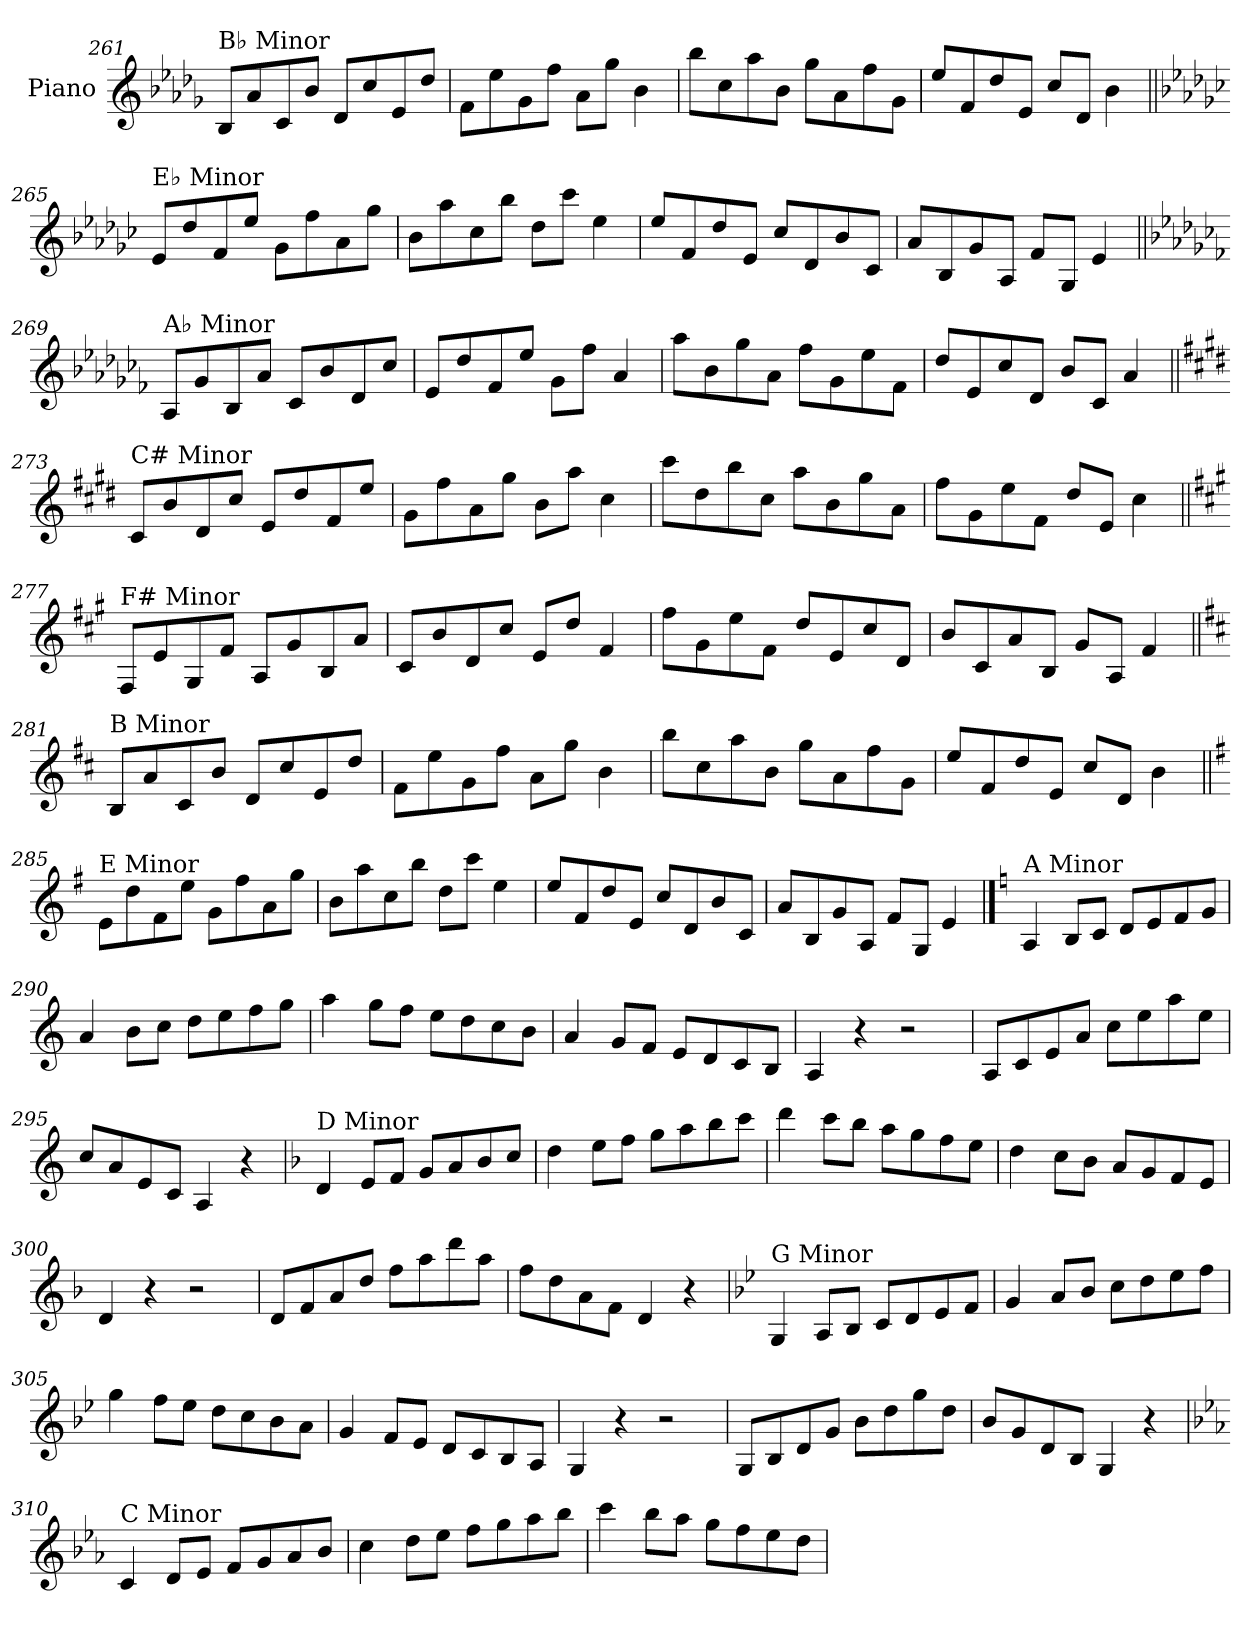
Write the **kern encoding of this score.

**kern
*part1
*staff1
*I"Piano
*I'Pno.
!!LO:LB:g=z
*clefG2
*k[b-e-a-d-g-]
=261
!LO:TX:a:t=B♭ Minor
8B-/L
8a-/
8c/
8b-/J
8d-/L
8cc/
8e-/
8dd-/J
=262
8f\L
8ee-\
8g-\
8ff\J
8a-\L
8gg-\J
4b-\
=263
8bb-\L
8cc\
8aa-\
8b-\J
8gg-\L
8a-\
8ff\
8g-\J
=264
8ee-/L
8f/
8dd-/
8e-/J
8cc/L
8d-/J
4b-\
!!LO:LB:g=z
=265||
*k[b-e-a-d-g-c-]
!LO:TX:a:t=E♭ Minor
8e-/L
8dd-/
8f/
8ee-/J
8g-\L
8ff\
8a-\
8gg-\J
=266
8b-\L
8aa-\
8cc-\
8bb-\J
8dd-\L
8ccc-\J
4ee-\
=267
8ee-/L
8f/
8dd-/
8e-/J
8cc-/L
8d-/
8b-/
8c-/J
=268
8a-/L
8B-/
8g-/
8A-/J
8f/L
8G-/J
4e-/
!!LO:LB:g=z
=269||
*k[b-e-a-d-g-c-f-]
!LO:TX:a:t=A♭ Minor
8A-/L
8g-/
8B-/
8a-/J
8c-/L
8b-/
8d-/
8cc-/J
=270
8e-/L
8dd-/
8f-/
8ee-/J
8g-\L
8ff-\J
4a-/
=271
8aa-\L
8b-\
8gg-\
8a-\J
8ff-\L
8g-\
8ee-\
8f-\J
=272
8dd-/L
8e-/
8cc-/
8d-/J
8b-/L
8c-/J
4a-/
!!LO:LB:g=z
=273||
*k[f#c#g#d#]
!LO:TX:a:t=C# Minor
8c#/L
8b/
8d#/
8cc#/J
8e/L
8dd#/
8f#/
8ee/J
=274
8g#\L
8ff#\
8a\
8gg#\J
8b\L
8aa\J
4cc#\
=275
8ccc#\L
8dd#\
8bb\
8cc#\J
8aa\L
8b\
8gg#\
8a\J
=276
8ff#\L
8g#\
8ee\
8f#\J
8dd#/L
8e/J
4cc#\
!!LO:LB:g=z
=277||
*k[f#c#g#]
!LO:TX:a:t=F# Minor
8F#/L
8e/
8G#/
8f#/J
8A/L
8g#/
8B/
8a/J
=278
8c#/L
8b/
8d/
8cc#/J
8e/L
8dd/J
4f#/
=279
8ff#\L
8g#\
8ee\
8f#\J
8dd/L
8e/
8cc#/
8d/J
=280
8b/L
8c#/
8a/
8B/J
8g#/L
8A/J
4f#/
!!LO:LB:g=z
=281||
*k[f#c#]
!LO:TX:a:t=B Minor
8B/L
8a/
8c#/
8b/J
8d/L
8cc#/
8e/
8dd/J
=282
8f#\L
8ee\
8g\
8ff#\J
8a\L
8gg\J
4b\
=283
8bb\L
8cc#\
8aa\
8b\J
8gg\L
8a\
8ff#\
8g\J
=284
8ee/L
8f#/
8dd/
8e/J
8cc#/L
8d/J
4b\
!!LO:LB:g=z
=285||
*k[f#]
!LO:TX:a:t=E Minor
8e\L
8dd\
8f#\
8ee\J
8g\L
8ff#\
8a\
8gg\J
=286
8b\L
8aa\
8cc\
8bb\J
8dd\L
8ccc\J
4ee\
=287
8ee/L
8f#/
8dd/
8e/J
8cc/L
8d/
8b/
8c/J
=288
8a/L
8B/
8g/
8A/J
8f#/L
8G/J
4e/
!!LO:PB:g=z
==289
*k[]
!LO:TX:a:t=A Minor
4A/
8B/L
8c/J
8d/L
8e/
8f/
8g/J
=290
4a/
8b\L
8cc\J
8dd\L
8ee\
8ff\
8gg\J
=291
4aa\
8gg\L
8ff\J
8ee\L
8dd\
8cc\
8b\J
=292
4a/
8g/L
8f/J
8e/L
8d/
8c/
8B/J
=293
4A/
4r
2r
=294
8A/L
8c/
8e/
8a/J
8cc\L
8ee\
8aa\
8ee\J
=295
8cc/L
8a/
8e/
8c/J
4A/
4r
!!LO:LB:g=z
=296
*k[b-]
!LO:TX:a:t=D Minor
4d/
8e/L
8f/J
8g/L
8a/
8b-/
8cc/J
=297
4dd\
8ee\L
8ff\J
8gg\L
8aa\
8bb-\
8ccc\J
=298
4ddd\
8ccc\L
8bb-\J
8aa\L
8gg\
8ff\
8ee\J
=299
4dd\
8cc\L
8b-\J
8a/L
8g/
8f/
8e/J
=300
4d/
4r
2r
=301
8d/L
8f/
8a/
8dd/J
8ff\L
8aa\
8ddd\
8aa\J
=302
8ff\L
8dd\
8a\
8f\J
4d/
4r
!!LO:LB:g=z
=303
*k[b-e-]
!LO:TX:a:t=G Minor
4G/
8A/L
8B-/J
8c/L
8d/
8e-/
8f/J
=304
4g/
8a/L
8b-/J
8cc\L
8dd\
8ee-\
8ff\J
=305
4gg\
8ff\L
8ee-\J
8dd\L
8cc\
8b-\
8a\J
=306
4g/
8f/L
8e-/J
8d/L
8c/
8B-/
8A/J
=307
4G/
4r
2r
=308
8G/L
8B-/
8d/
8g/J
8b-\L
8dd\
8gg\
8dd\J
=309
8b-/L
8g/
8d/
8B-/J
4G/
4r
!!LO:LB:g=z
=310
*k[b-e-a-]
!LO:TX:a:t=C Minor
4c/
8d/L
8e-/J
8f/L
8g/
8a-/
8b-/J
=311
4cc\
8dd\L
8ee-\J
8ff\L
8gg\
8aa-\
8bb-\J
=312
4ccc\
8bb-\L
8aa-\J
8gg\L
8ff\
8ee-\
8dd\J
=
*-
